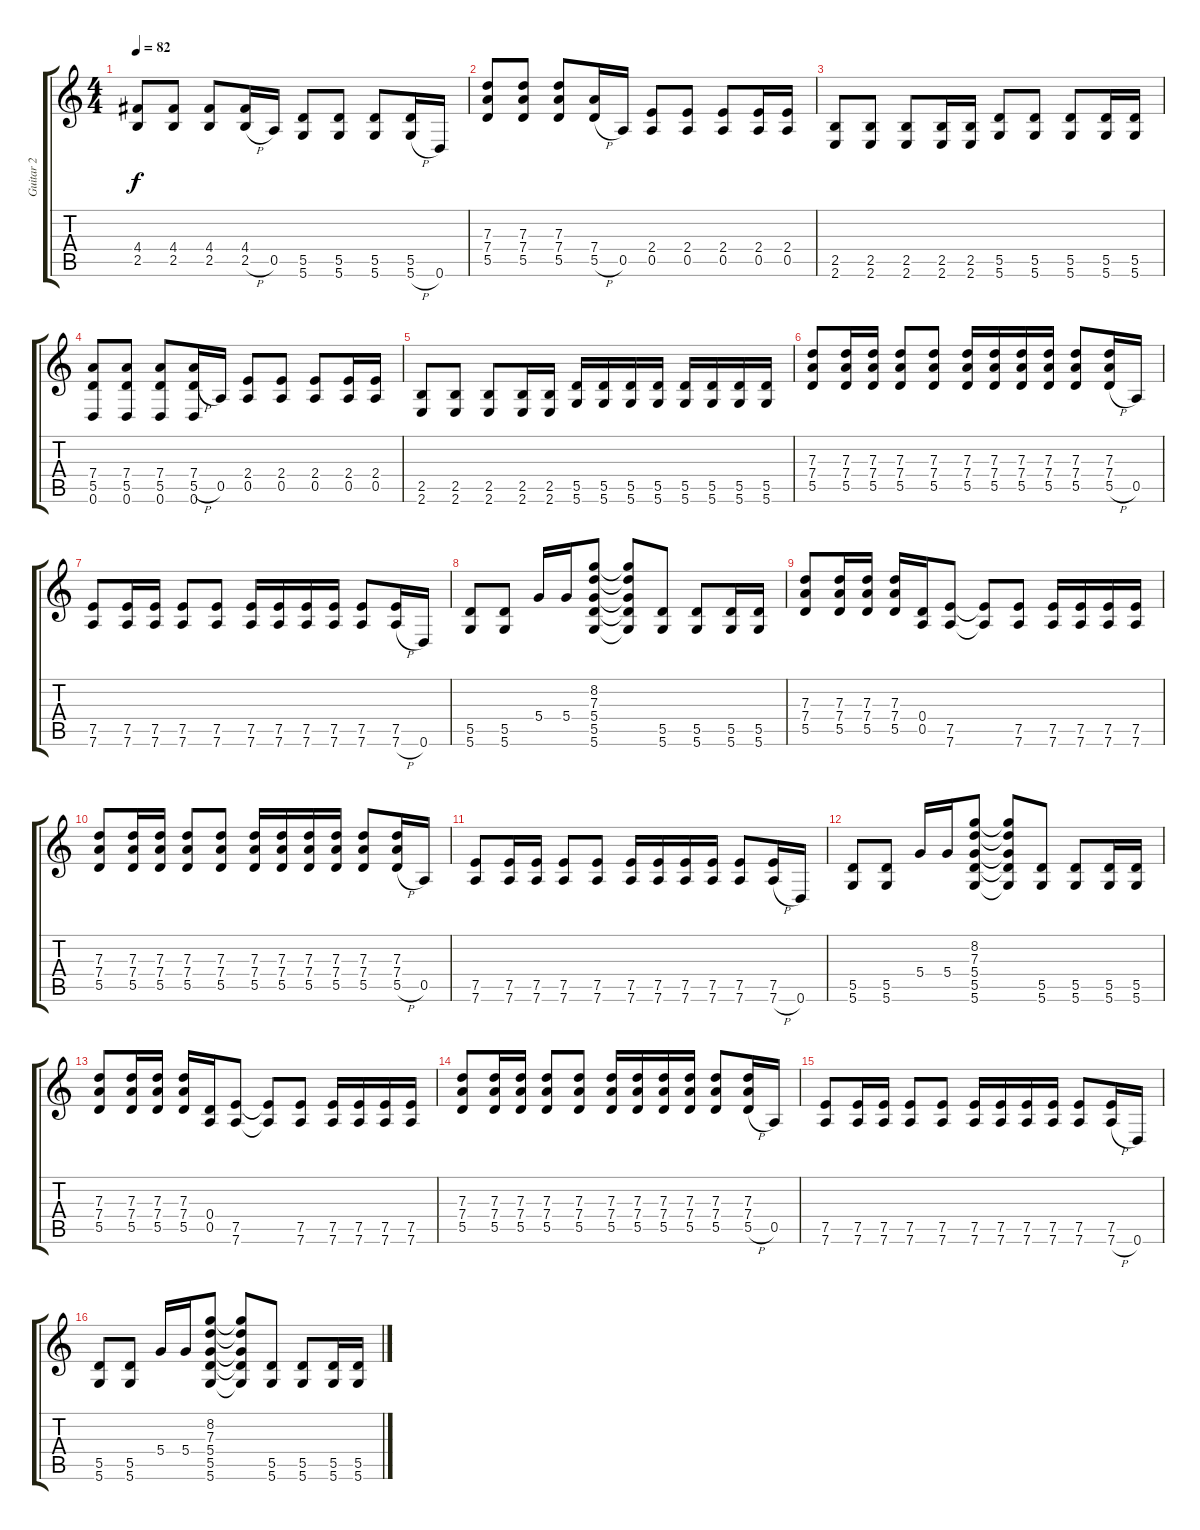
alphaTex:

\track ("Guitar 2" "Guitar 2") {instrument distortionguitar}
\staff {score tabs}
\tuning (E4 B3 G3 D3 A2 D2) {hide}
\ts (4 4)
\tempo 82
\clef g2
\ks c
(4.4 2.5).8{dy f} (4.4 2.5).8 (4.4 2.5).8 (4.4 2.5{h}).16 0.5.16 (5.5 5.6).8 (5.5 5.6).8 (5.5 5.6).8 (5.5 5.6{h}).16 0.6.16 |
(7.3 7.4 5.5).8 (7.3 7.4 5.5).8 (7.3 7.4 5.5).8 (7.4 5.5{h}).16 0.5.16 (2.4 0.5).8 (2.4 0.5).8 (2.4 0.5).8 (2.4 0.5).16 (2.4 0.5).16 |
(2.5 2.6).8 (2.5 2.6).8 (2.5 2.6).8 (2.5 2.6).16 (2.5 2.6).16 (5.5 5.6).8 (5.5 5.6).8 (5.5 5.6).8 (5.5 5.6).16 (5.5 5.6).16 |
(7.4 5.5 0.6).8 (7.4 5.5 0.6).8 (7.4 5.5 0.6).8 (7.4 5.5{h} 0.6).16 0.5.16 (2.4 0.5).8 (2.4 0.5).8 (2.4 0.5).8 (2.4 0.5).16 (2.4 0.5).16 |
(2.5 2.6).8 (2.5 2.6).8 (2.5 2.6).8 (2.5 2.6).16 (2.5 2.6).16 (5.5 5.6).16 (5.5 5.6).16 (5.5 5.6).16 (5.5 5.6).16 (5.5 5.6).16 (5.5 5.6).16 (5.5 5.6).16 (5.5 5.6).16 |
(7.3 7.4 5.5).8 (7.3 7.4 5.5).16 (7.3 7.4 5.5).16 (7.3 7.4 5.5).8 (7.3 7.4 5.5).8 (7.3 7.4 5.5).16 (7.3 7.4 5.5).16 (7.3 7.4 5.5).16 (7.3 7.4 5.5).16 (7.3 7.4 5.5).8 (7.3 7.4 5.5{h}).16 0.5.16 |
(7.5 7.6).8 (7.5 7.6).16 (7.5 7.6).16 (7.5 7.6).8 (7.5 7.6).8 (7.5 7.6).16 (7.5 7.6).16 (7.5 7.6).16 (7.5 7.6).16 (7.5 7.6).8 (7.5 7.6{h}).16 0.6.16 |
(5.5 5.6).8 (5.5 5.6).8 5.4.16{instrument guitarharmonics} 5.4.16 (8.2 7.3 5.4 5.5 5.6).8{instrument distortionguitar} (8.2{t} 7.3{t} 5.4{t} 5.5{t} 5.6{t}).8 (5.5 5.6).8 (5.5 5.6).8 (5.5 5.6).16 (5.5 5.6).16 |
(7.3 7.4 5.5).8 (7.3 7.4 5.5).16 (7.3 7.4 5.5).16 (7.3 7.4 5.5).16 (0.4 0.5).16 (7.5 7.6).8 (7.5{t} 7.6{t}).8 (7.5 7.6).8 (7.5 7.6).16 (7.5 7.6).16 (7.5 7.6).16 (7.5 7.6).16 |
(7.3 7.4 5.5).8 (7.3 7.4 5.5).16 (7.3 7.4 5.5).16 (7.3 7.4 5.5).8 (7.3 7.4 5.5).8 (7.3 7.4 5.5).16 (7.3 7.4 5.5).16 (7.3 7.4 5.5).16 (7.3 7.4 5.5).16 (7.3 7.4 5.5).8 (7.3 7.4 5.5{h}).16 0.5.16 |
(7.5 7.6).8 (7.5 7.6).16 (7.5 7.6).16 (7.5 7.6).8 (7.5 7.6).8 (7.5 7.6).16 (7.5 7.6).16 (7.5 7.6).16 (7.5 7.6).16 (7.5 7.6).8 (7.5 7.6{h}).16 0.6.16 |
(5.5 5.6).8 (5.5 5.6).8 5.4.16{instrument guitarharmonics} 5.4.16 (8.2 7.3 5.4 5.5 5.6).8{instrument distortionguitar} (8.2{t} 7.3{t} 5.4{t} 5.5{t} 5.6{t}).8 (5.5 5.6).8 (5.5 5.6).8 (5.5 5.6).16 (5.5 5.6).16 |
(7.3 7.4 5.5).8 (7.3 7.4 5.5).16 (7.3 7.4 5.5).16 (7.3 7.4 5.5).16 (0.4 0.5).16 (7.5 7.6).8 (7.5{t} 7.6{t}).8 (7.5 7.6).8 (7.5 7.6).16 (7.5 7.6).16 (7.5 7.6).16 (7.5 7.6).16 |
(7.3 7.4 5.5).8 (7.3 7.4 5.5).16 (7.3 7.4 5.5).16 (7.3 7.4 5.5).8 (7.3 7.4 5.5).8 (7.3 7.4 5.5).16 (7.3 7.4 5.5).16 (7.3 7.4 5.5).16 (7.3 7.4 5.5).16 (7.3 7.4 5.5).8 (7.3 7.4 5.5{h}).16 0.5.16 |
(7.5 7.6).8 (7.5 7.6).16 (7.5 7.6).16 (7.5 7.6).8 (7.5 7.6).8 (7.5 7.6).16 (7.5 7.6).16 (7.5 7.6).16 (7.5 7.6).16 (7.5 7.6).8 (7.5 7.6{h}).16 0.6.16 |
(5.5 5.6).8 (5.5 5.6).8 5.4.16{instrument guitarharmonics} 5.4.16 (8.2 7.3 5.4 5.5 5.6).8{instrument distortionguitar} (8.2{t} 7.3{t} 5.4{t} 5.5{t} 5.6{t}).8 (5.5 5.6).8 (5.5 5.6).8 (5.5 5.6).16 (5.5 5.6).16
